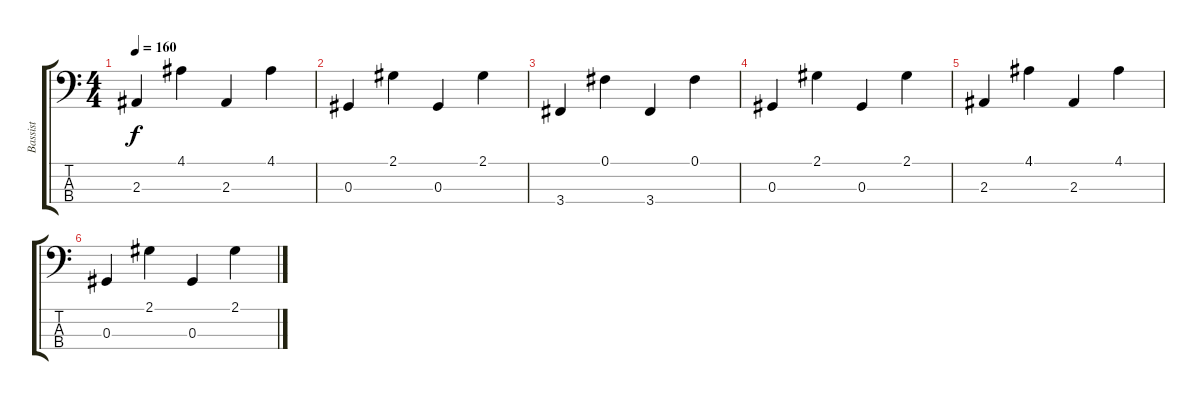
\track ("Bassist" "Bassist") {instrument electricbasspick}
\staff {score tabs}
\tuning (Gb2 Db2 Ab1 Eb1) {hide}
\ts (4 4)
\tempo 160
\clef f4
\ks c
2.3.4{dy f} 4.1.4 2.3.4 4.1.4 |
0.3.4 2.1.4 0.3.4 2.1.4 |
3.4.4 0.1.4 3.4.4 0.1.4 |
0.3.4 2.1.4 0.3.4 2.1.4 |
2.3.4 4.1.4 2.3.4 4.1.4 |
0.3.4 2.1.4 0.3.4 2.1.4
